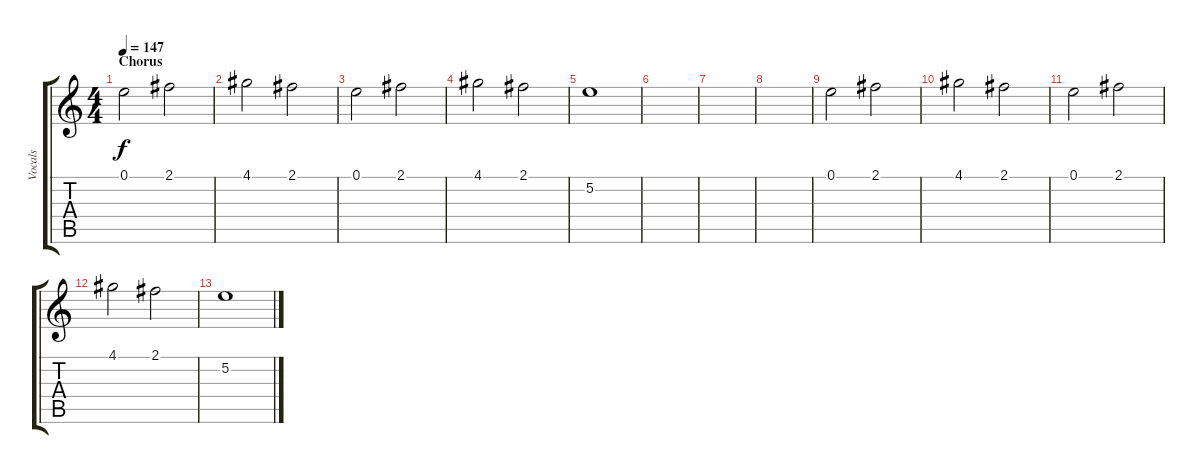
\track ("Vocals" "Vocals") {instrument electricguitarjazz}
\staff {score tabs}
\tuning (E4 B3 G3 D3 A2 E2) {hide}
\ts (4 4)
\section ("" "Chorus")
\tempo 147
\clef g2
\ks c
0.1.2{dy f} 2.1.2 |
4.1.2 2.1.2 |
0.1.2 2.1.2 |
4.1.2 2.1.2 |
5.2.1 |
|
|
|
0.1.2 2.1.2 |
4.1.2 2.1.2 |
0.1.2 2.1.2 |
4.1.2 2.1.2 |
5.2.1
